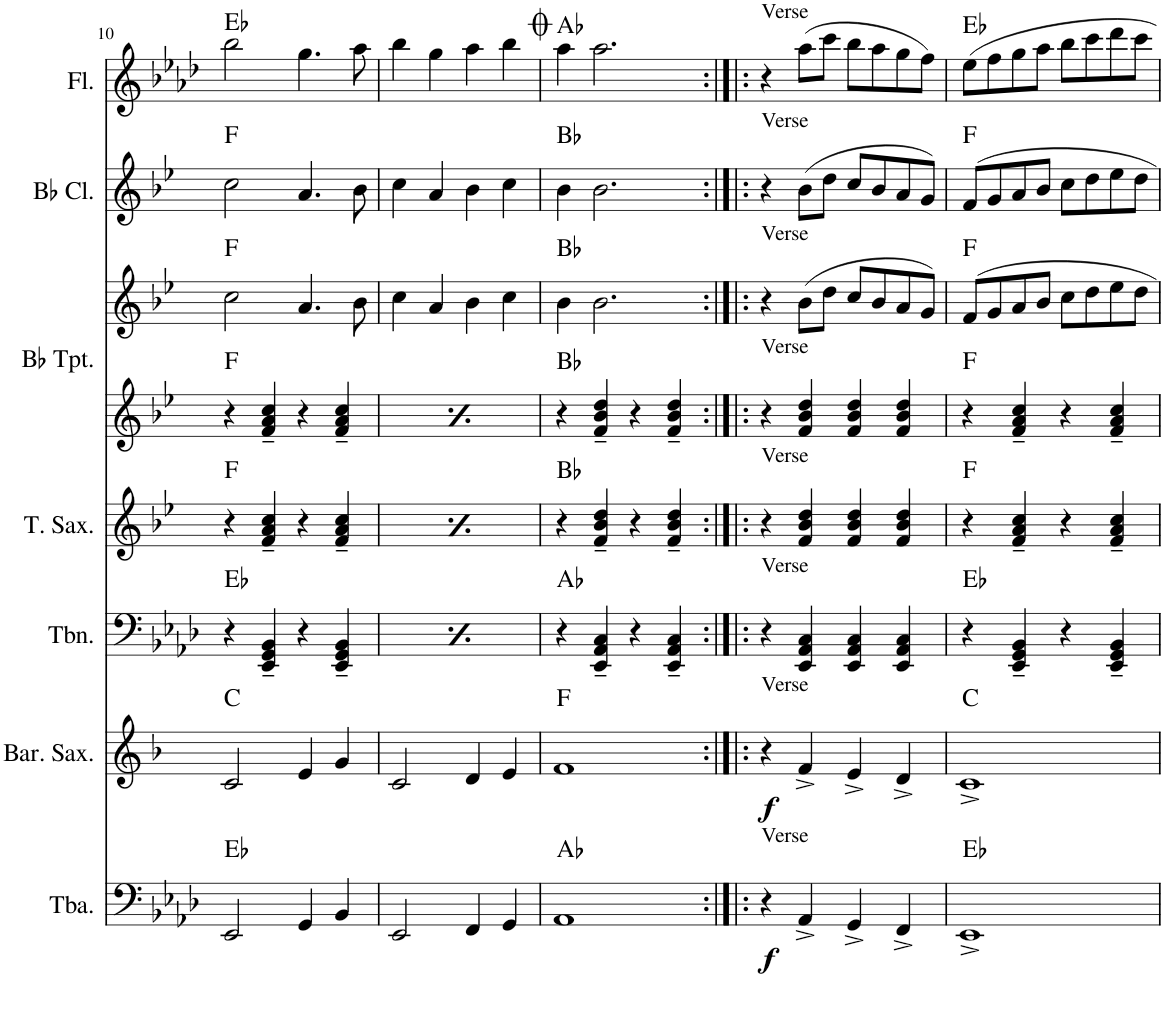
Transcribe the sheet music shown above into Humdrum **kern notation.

**kern	**dynam	**harte	**kern	**dynam	**harte	**kern	**harte	**kern	**harte	**kern	**kern	**harte	**kern	**harte	**kern	**harte	**kern	**dynam	**harte	**kern	**harte	**kern	**harte	**kern	**harte	**kern	**harte
*part12	*part12	*part12	*part11	*part11	*part11	*part10	*part10	*part9	*part9	*part8	*part8	*part8	*part7	*part7	*part6	*part6	*part5	*part5	*part5	*part4	*part4	*part3	*part3	*part2	*part2	*part1	*part1
*staff13	*staff13	*	*staff12	*staff12	*	*staff11	*	*staff10	*	*staff9	*staff8	*	*staff7	*	*staff6	*	*staff5	*staff5	*	*staff4	*	*staff3	*	*staff2	*	*staff1	*
*I"Tuba	*	*	*I"Baritone Saxophone	*	*	*I"Trombone	*	*I"Tenor Saxophone	*	*I"Bb Trumpet	*	*	*I"Bb Clarinet	*	*I"Flute	*	*I"Bass	*	*	*I"Baritone	*	*I"Tenor	*	*I"Alto	*	*I"Soprano	*
*I'Tba.	*	*	*I'Bar. Sax.	*	*	*I'Tbn.	*	*I'T. Sax.	*	*I'Bb Tpt.	*	*	*I'Bb Cl.	*	*I'Fl.	*	*I'B.	*	*	*I'Bar.	*	*I'T.	*	*I'A.	*	*I'S.	*
!!LO:PB:g=z
*clefF4	*	*	*clefG2	*	*	*clefF4	*	*clefG2	*	*clefG2	*clefG2	*	*clefG2	*	*clefG2	*	*clefF4	*	*	*clefF4	*	*clefGv2	*	*clefG2	*	*clefG2	*
*	*	*	*Trd12c21	*	*	*	*	*Trd8c14	*	*Trd1c2	*Trd1c2	*	*Trd1c2	*	*	*	*	*	*	*	*	*	*	*	*	*	*
*k[b-e-a-d-]	*	*	*k[b-]	*	*	*k[b-e-a-d-]	*	*k[b-e-]	*	*k[b-e-]	*k[b-e-]	*	*k[b-e-]	*	*k[b-e-a-d-]	*	*k[b-e-a-d-]	*	*	*k[b-e-a-d-]	*	*k[b-e-a-d-]	*	*k[b-e-a-d-]	*	*k[b-e-a-d-]	*
*M2/2	*	*	*M2/2	*	*	*M2/2	*	*M2/2	*	*M2/2	*M2/2	*	*M2/2	*	*M2/2	*	*M2/2	*	*	*M2/2	*	*M2/2	*	*M2/2	*	*M2/2	*
*met(c|)	*	*	*met(c|)	*	*	*met(c|)	*	*met(c|)	*	*met(c|)	*met(c|)	*	*met(c|)	*	*met(c|)	*	*met(c|)	*	*	*met(c|)	*	*met(c|)	*	*met(c|)	*	*met(c|)	*
=10	=10	=10	=10	=10	=10	=10	=10	=10	=10	=10	=10	=10	=10	=10	=10	=10	=10	=10	=10	=10	=10	=10	=10	=10	=10	=10	=10
2EE-/	.	Eb:maj	2c/	.	C:maj	4r	Eb:maj	4r	F:maj	4r	2cc\	F:maj F:maj	2cc\	F:maj	2bb-\	Eb:maj	2EE-	.	Eb:maj	4r	Eb:maj	4r	Eb:maj	2b-	Eb:maj	2b-	Eb:maj
.	.	.	.	.	.	4EE-/~ 4GG/~ 4BB-/~	.	4f/~ 4a/~ 4cc/~	.	4f/~ 4a/~ 4cc/~	.	.	.	.	.	.	.	.	.	4E-~ 4G~ 4B-~	.	4E-~ 4G~ 4B-~	.	.	.	.	.
4GG/	.	.	4e/	.	.	4r	.	4r	.	4r	4.a/	.	4.a/	.	4.gg\	.	4GG	.	.	4r	.	4r	.	4.g	.	4.g	.
4BB-/	.	.	4g/	.	.	4EE-/~ 4GG/~ 4BB-/~	.	4f/~ 4a/~ 4cc/~	.	4f/~ 4a/~ 4cc/~	.	.	.	.	.	.	4BB-	.	.	4E-~ 4G~ 4B-~	.	4E-~ 4G~ 4B-~	.	.	.	.	.
.	.	.	.	.	.	.	.	.	.	.	8b-\	.	8b-\	.	8aa-\	.	.	.	.	.	.	.	.	8a-	.	8a-	.
=11	=11	=11	=11	=11	=11	=11	=11	=11	=11	=11	=11	=11	=11	=11	=11	=11	=11	=11	=11	=11	=11	=11	=11	=11	=11	=11	=11
2EE-/	.	.	2c/	.	.	4r	Eb:maj	4r	F:maj	4r	4cc\	F:maj	4cc\	.	4bb-\	.	2EE-	.	.	4r	Eb:maj	4r	Eb:maj	4b-	.	4b-	.
.	.	.	.	.	.	4EE-/~ 4GG/~ 4BB-/~	.	4f/~ 4a/~ 4cc/~	.	4f/~ 4a/~ 4cc/~	4a/	.	4a/	.	4gg\	.	.	.	.	4E-~ 4G~ 4B-~	.	4E-~ 4G~ 4B-~	.	4g	.	4g	.
4FF/	.	.	4d/	.	.	4r	.	4r	.	4r	4b-\	.	4b-\	.	4aa-\	.	4FF	.	.	4r	.	4r	.	4a-	.	4a-	.
4GG/	.	.	4e/	.	.	4EE-/~ 4GG/~ 4BB-/~	.	4f/~ 4a/~ 4cc/~	.	4f/~ 4a/~ 4cc/~	4cc\	.	4cc\	.	4bb-\	.	4GG	.	.	4E-~ 4G~ 4B-~	.	4E-~ 4G~ 4B-~	.	4b-	.	4b-	.
=12	=12	=12	=12	=12	=12	=12	=12	=12	=12	=12	=12	=12	=12	=12	=12	=12	=12	=12	=12	=12	=12	=12	=12	=12	=12	=12	=12
1AA-	.	Ab:maj	1f	.	F:maj	4r	Ab:maj	4r	Bb:maj	4r	4b-\	Bb:maj Bb:maj	4b-\	Bb:maj	4aa-\	Ab:maj	1AA-	.	Ab:maj	4r	Ab:maj	4r	Ab:maj	4a-	Ab:maj	4a-	Ab:maj
.	.	.	.	.	.	4EE-/~ 4AA-/~ 4C/~	.	4f/~ 4b-/~ 4dd/~	.	4f/~ 4b-/~ 4dd/~	2.b-\	.	2.b-\	.	2.aa-\	.	.	.	.	4E-~ 4A-~ 4c~	.	4E-~ 4A-~ 4c~	.	2.a-	.	2.a-	.
.	.	.	.	.	.	4r	.	4r	.	4r	.	.	.	.	.	.	.	.	.	4r	.	4r	.	.	.	.	.
.	.	.	.	.	.	4EE-/~ 4AA-/~ 4C/~	.	4f/~ 4b-/~ 4dd/~	.	4f/~ 4b-/~ 4dd/~	.	.	.	.	.	.	.	.	.	4E-~ 4A-~ 4c~	.	4E-~ 4A-~ 4c~	.	.	.	.	.
=13:|!|:	=13:|!|:	=13:|!|:	=13:|!|:	=13:|!|:	=13:|!|:	=13:|!|:	=13:|!|:	=13:|!|:	=13:|!|:	=13:|!|:	=13:|!|:	=13:|!|:	=13:|!|:	=13:|!|:	=13:|!|:	=13:|!|:	=13:|!|:	=13:|!|:	=13:|!|:	=13:|!|:	=13:|!|:	=13:|!|:	=13:|!|:	=13:|!|:	=13:|!|:	=13:|!|:	=13:|!|:
!	!	!	!	!	!	!	!	!	!	!	!	!	!	!	!	!	!	!	!	!	!	!	!	!	!	!LO:TX:a:t=Verse	!
!	!	!	!	!	!	!	!	!	!	!	!	!	!	!	!	!	!	!	!	!	!	!	!	!LO:TX:a:t=Verse	!	!	!
!	!	!	!	!	!	!	!	!	!	!	!	!	!	!	!	!	!	!	!	!	!	!	!	!LO:TX:a:t=Verse	!	!	!
!	!	!	!	!	!	!	!	!	!	!	!	!	!	!	!	!	!	!	!	!	!	!LO:TX:a:t=Verse	!	!	!	!	!
!	!	!	!	!	!	!	!	!	!	!	!	!	!	!	!	!	!	!	!	!LO:TX:a:t=Verse	!	!	!	!	!	!	!
!	!	!	!	!	!	!	!	!	!	!	!	!	!	!	!	!	!LO:TX:a:t=Verse	!	!	!	!	!	!	!	!	!	!
!	!	!	!	!	!	!	!	!	!	!	!	!	!	!	!LO:TX:a:t=Verse	!	!	!	!	!	!	!	!	!	!	!	!
!	!	!	!	!	!	!	!	!	!	!	!	!	!LO:TX:a:t=Verse	!	!	!	!	!	!	!	!	!	!	!	!	!	!
!	!	!	!	!	!	!	!	!	!	!	!LO:TX:a:t=Verse	!	!	!	!	!	!	!	!	!	!	!	!	!	!	!	!
!	!	!	!	!	!	!	!	!	!	!LO:TX:a:t=Verse	!	!	!	!	!	!	!	!	!	!	!	!	!	!	!	!	!
!	!	!	!	!	!	!	!	!LO:TX:a:t=Verse	!	!	!	!	!	!	!	!	!	!	!	!	!	!	!	!	!	!	!
!	!	!	!	!	!	!LO:TX:a:t=Verse	!	!	!	!	!	!	!	!	!	!	!	!	!	!	!	!	!	!	!	!	!
!	!	!	!LO:TX:a:t=Verse	!	!	!	!	!	!	!	!	!	!	!	!	!	!	!	!	!	!	!	!	!	!	!	!
!LO:TX:a:t=Verse	!	!	!	!	!	!	!	!	!	!	!	!	!	!	!	!	!	!	!	!	!	!	!	!	!	!	!
!	!LO:DY:b	!	!	!LO:DY:b	!	!	!	!	!	!	!	!	!	!	!	!	!	!LO:DY:b	!	!	!	!	!	!	!	!	!
4r	f	.	4r	f	.	4r	.	4r	.	4r	4r	.	4r	.	4r	.	4r	f	.	4r	.	4r	.	4r	.	4r	.
4AA-^/	.	.	4f^/	.	.	4EE-/ 4AA-/ 4C/	.	4f/ 4b-/ 4dd/	.	4f/ 4b-/ 4dd/	(8b-\L	.	(8b-\L	.	(8aa-\L	.	4AA-^	.	.	4E- 4A- 4c	.	4E- 4A- 4c	.	(8a-\L	.	(8a-\L	.
.	.	.	.	.	.	.	.	.	.	.	8dd\J	.	8dd\J	.	8ccc\J	.	.	.	.	.	.	.	.	8cc\J	.	8cc\J	.
4GG^/	.	.	4e^/	.	.	4EE-/ 4AA-/ 4C/	.	4f/ 4b-/ 4dd/	.	4f/ 4b-/ 4dd/	8cc/L	.	8cc/L	.	8bb-\L	.	4GG^	.	.	4E- 4A- 4c	.	4E- 4A- 4c	.	8b-/L	.	8b-/L	.
.	.	.	.	.	.	.	.	.	.	.	8b-/	.	8b-/	.	8aa-\	.	.	.	.	.	.	.	.	8a-/	.	8a-/	.
4FF^/	.	.	4d^/	.	.	4EE-/ 4AA-/ 4C/	.	4f/ 4b-/ 4dd/	.	4f/ 4b-/ 4dd/	8a/	.	8a/	.	8gg\	.	4FF^	.	.	4E- 4A- 4c	.	4E- 4A- 4c	.	8g/	.	8g/	.
.	.	.	.	.	.	.	.	.	.	.	8g/J)	.	8g/J)	.	8ff\J)	.	.	.	.	.	.	.	.	8f/J)	.	8f/J)	.
=14	=14	=14	=14	=14	=14	=14	=14	=14	=14	=14	=14	=14	=14	=14	=14	=14	=14	=14	=14	=14	=14	=14	=14	=14	=14	=14	=14
1EE-^	.	Eb:maj	1c^	.	C:maj	4r	Eb:maj	4r	F:maj	4r	8f/L	F:maj F:maj	8f/L	F:maj	8ee-\L	Eb:maj	1EE-^	.	Eb:maj	4r	Eb:maj	4r	Eb:maj	8e-/L	Eb:maj	8e-/L	Eb:maj
.	.	.	.	.	.	.	.	.	.	.	8g/	.	8g/	.	8ff\	.	.	.	.	.	.	.	.	8f/	.	8f/	.
.	.	.	.	.	.	4EE-/~ 4GG/~ 4BB-/~	.	4f/~ 4a/~ 4cc/~	.	4f/~ 4a/~ 4cc/~	8a/	.	8a/	.	8gg\	.	.	.	.	4E-~ 4G~ 4B-~	.	4E-~ 4G~ 4B-~	.	8g/	.	8g/	.
.	.	.	.	.	.	.	.	.	.	.	8b-/J	.	8b-/J	.	8aa-\J	.	.	.	.	.	.	.	.	8a-/J	.	8a-/J	.
.	.	.	.	.	.	4r	.	4r	.	4r	8cc\L	.	8cc\L	.	8bb-\L	.	.	.	.	4r	.	4r	.	8b-\L	.	8b-\L	.
.	.	.	.	.	.	.	.	.	.	.	8dd\	.	8dd\	.	8ccc\	.	.	.	.	.	.	.	.	8cc\	.	8cc\	.
.	.	.	.	.	.	4EE-/~ 4GG/~ 4BB-/~	.	4f/~ 4a/~ 4cc/~	.	4f/~ 4a/~ 4cc/~	8ee-\	.	8ee-\	.	8ddd-\	.	.	.	.	4E-~ 4G~ 4B-~	.	4E-~ 4G~ 4B-~	.	8dd-\	.	8dd-\	.
.	.	.	.	.	.	.	.	.	.	.	8dd\J	.	8dd\J	.	8ccc\J	.	.	.	.	.	.	.	.	8cc\J	.	8cc\J	.
=	=	=	=	=	=	=	=	=	=	=	=	=	=	=	=	=	=	=	=	=	=	=	=	=	=	=	=
*-	*-	*-	*-	*-	*-	*-	*-	*-	*-	*-	*-	*-	*-	*-	*-	*-	*-	*-	*-	*-	*-	*-	*-	*-	*-	*-	*-
